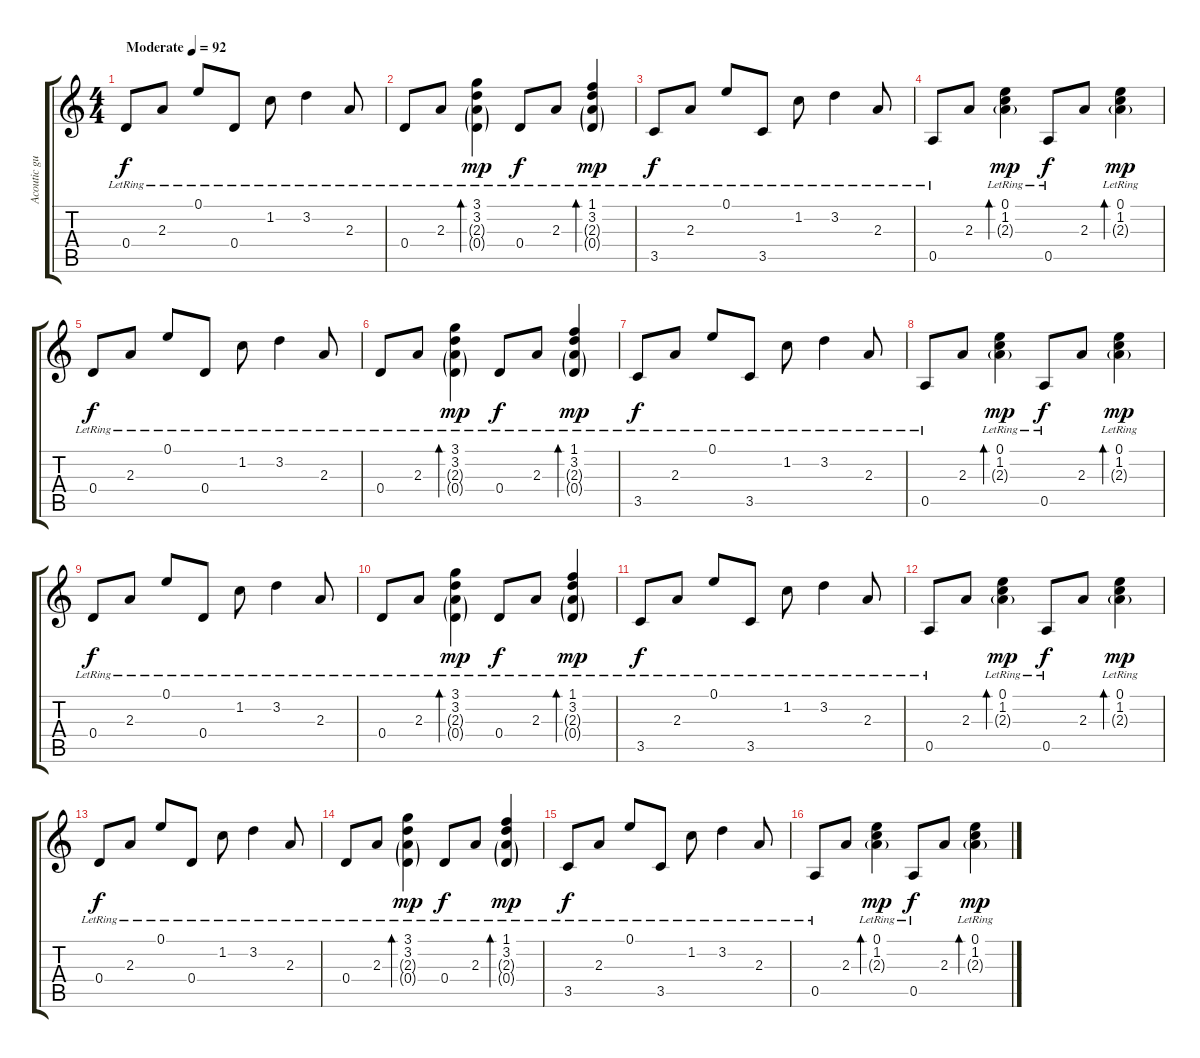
\track ("Acoutic guitar 1" "Acoutic gu") {instrument acousticguitarsteel}
\staff {score tabs}
\tuning (E4 B3 G3 D3 A2 D2) {hide}
\ts (4 4)
\tempo (92 "Moderate")
\clef g2
\ks c
0.4{lr}.8{dy f instrument acousticguitarsteel} 2.3{lr}.8 0.1{lr}.8 0.4{lr}.8 1.2{lr}.8 3.2{lr}.4 2.3{lr}.8 |
0.4{lr}.8 2.3{lr}.8 (3.1{lr} 3.2{lr} 2.3{g lr} 0.4{g lr}).4{bd 120 dy mp} 0.4{lr}.8{dy f} 2.3{lr}.8 (1.1{lr} 3.2{lr} 2.3{g lr} 0.4{g lr}).4{bd 120 dy mp} |
3.5{lr}.8{dy f} 2.3{lr}.8 0.1{lr}.8 3.5{lr}.8 1.2{lr}.8 3.2{lr}.4 2.3{lr}.8 |
0.5{lr}.8 2.3.8 (0.1{lr} 1.2{lr} 2.3{g lr}).4{bd 120 dy mp} 0.5{lr}.8{dy f} 2.3.8 (0.1{lr} 1.2{lr} 2.3{g lr}).4{bd 120 dy mp} |
0.4{lr}.8{dy f} 2.3{lr}.8 0.1{lr}.8 0.4{lr}.8 1.2{lr}.8 3.2{lr}.4 2.3{lr}.8 |
0.4{lr}.8 2.3{lr}.8 (3.1{lr} 3.2{lr} 2.3{g lr} 0.4{g lr}).4{bd 120 dy mp} 0.4{lr}.8{dy f} 2.3{lr}.8 (1.1{lr} 3.2{lr} 2.3{g lr} 0.4{g lr}).4{bd 120 dy mp} |
3.5{lr}.8{dy f} 2.3{lr}.8 0.1{lr}.8 3.5{lr}.8 1.2{lr}.8 3.2{lr}.4 2.3{lr}.8 |
0.5{lr}.8 2.3.8 (0.1{lr} 1.2{lr} 2.3{g lr}).4{bd 120 dy mp} 0.5{lr}.8{dy f} 2.3.8 (0.1{lr} 1.2{lr} 2.3{g lr}).4{bd 120 dy mp} |
0.4{lr}.8{dy f} 2.3{lr}.8 0.1{lr}.8 0.4{lr}.8 1.2{lr}.8 3.2{lr}.4 2.3{lr}.8 |
0.4{lr}.8 2.3{lr}.8 (3.1{lr} 3.2{lr} 2.3{g lr} 0.4{g lr}).4{bd 120 dy mp} 0.4{lr}.8{dy f} 2.3{lr}.8 (1.1{lr} 3.2{lr} 2.3{g lr} 0.4{g lr}).4{bd 120 dy mp} |
3.5{lr}.8{dy f} 2.3{lr}.8 0.1{lr}.8 3.5{lr}.8 1.2{lr}.8 3.2{lr}.4 2.3{lr}.8 |
0.5{lr}.8 2.3.8 (0.1{lr} 1.2{lr} 2.3{g lr}).4{bd 120 dy mp} 0.5{lr}.8{dy f} 2.3.8 (0.1{lr} 1.2{lr} 2.3{g lr}).4{bd 120 dy mp} |
0.4{lr}.8{dy f} 2.3{lr}.8 0.1{lr}.8 0.4{lr}.8 1.2{lr}.8 3.2{lr}.4 2.3{lr}.8 |
0.4{lr}.8 2.3{lr}.8 (3.1{lr} 3.2{lr} 2.3{g lr} 0.4{g lr}).4{bd 120 dy mp} 0.4{lr}.8{dy f} 2.3{lr}.8 (1.1{lr} 3.2{lr} 2.3{g lr} 0.4{g lr}).4{bd 120 dy mp} |
3.5{lr}.8{dy f} 2.3{lr}.8 0.1{lr}.8 3.5{lr}.8 1.2{lr}.8 3.2{lr}.4 2.3{lr}.8 |
0.5{lr}.8 2.3.8 (0.1{lr} 1.2{lr} 2.3{g lr}).4{bd 120 dy mp} 0.5{lr}.8{dy f} 2.3.8 (0.1{lr} 1.2{lr} 2.3{g lr}).4{bd 120 dy mp}
